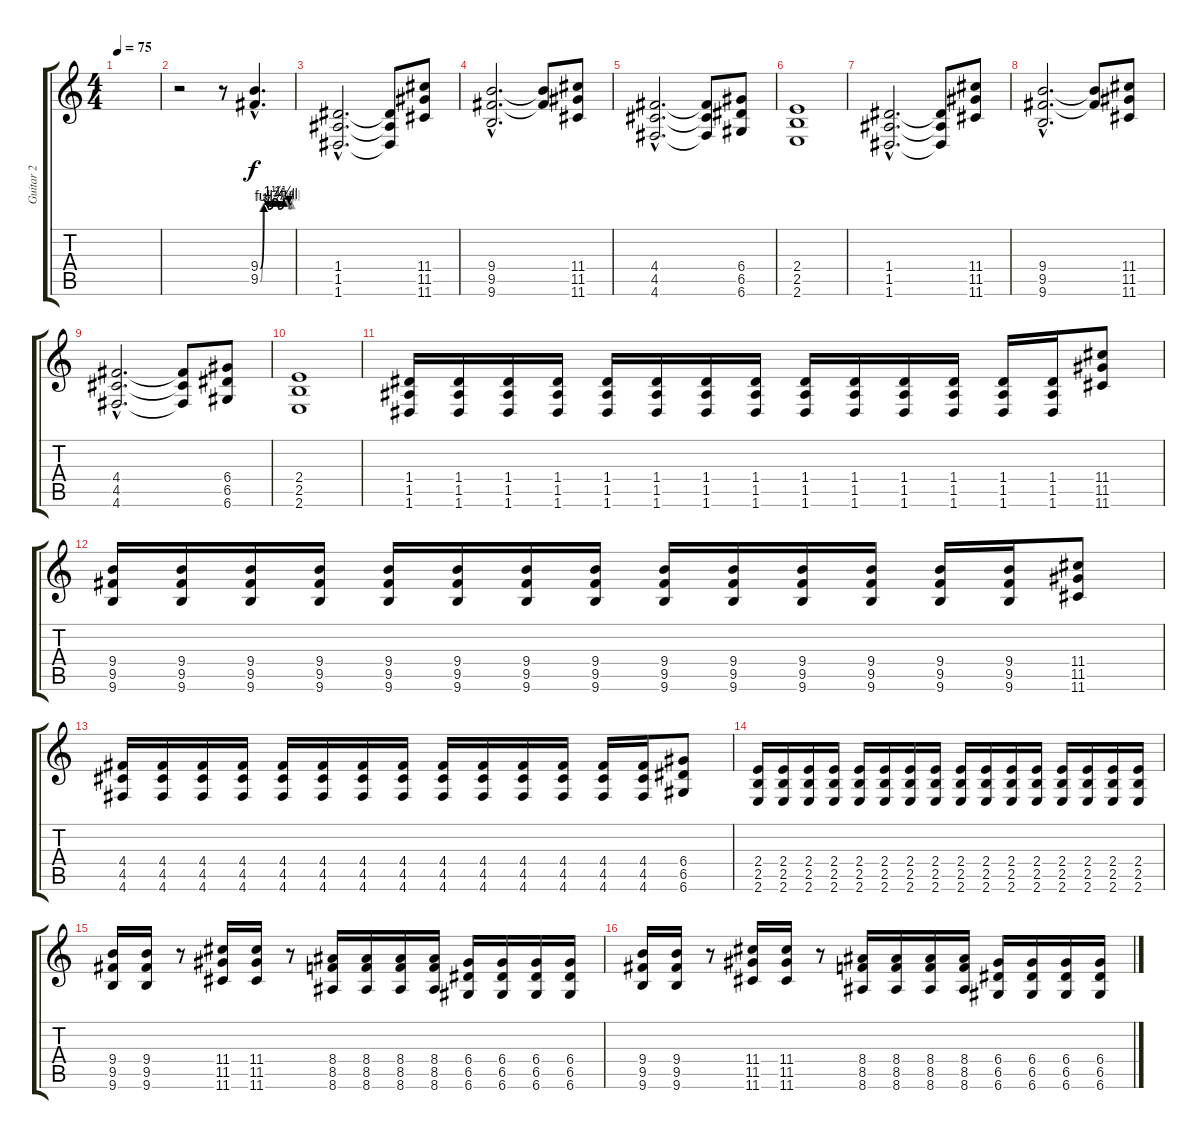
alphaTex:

\track ("Guitar 2" "Guitar 2") {instrument distortionguitar}
\staff {score tabs}
\tuning (E4 B3 G3 D3 A2 D2) {hide}
\ts (4 4)
\tempo 75
\clef g2
\ks c
|
r.2 r.8 (9.4{be (custom 0 0 7 4 15 3 25 5 35 3 45 5 55 4 60 4) hac} 9.5{be (custom 0 0 5 4 15 3 25 5 35 3 45 5 55 3 60 4) hac}).4{d} |
(1.4{hac} 1.5{hac} 1.6{hac}).2{d} (1.4{t} 1.5{t} 1.6{t}).8 (11.4 11.5 11.6).8 |
(9.4{hac} 9.5{hac} 9.6{hac}).2{d} (9.4{t} 9.5{t}).8 (11.4 11.5 11.6).8 |
(4.4{hac} 4.5{hac} 4.6{hac}).2{d} (4.4{t} 4.5{t} 4.6{t}).8 (6.4 6.5 6.6).8 |
(2.4 2.5 2.6).1 |
(1.4{hac} 1.5{hac} 1.6{hac}).2{d} (1.4{t} 1.5{t} 1.6{t}).8 (11.4 11.5 11.6).8 |
(9.4{hac} 9.5{hac} 9.6{hac}).2{d} (9.4{t} 9.5{t}).8 (11.4 11.5 11.6).8 |
(4.4{hac} 4.5{hac} 4.6{hac}).2{d} (4.4{t} 4.5{t} 4.6{t}).8 (6.4 6.5 6.6).8 |
(2.4 2.5 2.6).1 |
(1.4 1.5 1.6).16 (1.4 1.5 1.6).16 (1.4 1.5 1.6).16 (1.4 1.5 1.6).16 (1.4 1.5 1.6).16 (1.4 1.5 1.6).16 (1.4 1.5 1.6).16 (1.4 1.5 1.6).16 (1.4 1.5 1.6).16 (1.4 1.5 1.6).16 (1.4 1.5 1.6).16 (1.4 1.5 1.6).16 (1.4 1.5 1.6).16 (1.4 1.5 1.6).16 (11.4 11.5 11.6).8 |
(9.4 9.5 9.6).16 (9.4 9.5 9.6).16 (9.4 9.5 9.6).16 (9.4 9.5 9.6).16 (9.4 9.5 9.6).16 (9.4 9.5 9.6).16 (9.4 9.5 9.6).16 (9.4 9.5 9.6).16 (9.4 9.5 9.6).16 (9.4 9.5 9.6).16 (9.4 9.5 9.6).16 (9.4 9.5 9.6).16 (9.4 9.5 9.6).16 (9.4 9.5 9.6).16 (11.4 11.5 11.6).8 |
(4.4 4.5 4.6).16 (4.4 4.5 4.6).16 (4.4 4.5 4.6).16 (4.4 4.5 4.6).16 (4.4 4.5 4.6).16 (4.4 4.5 4.6).16 (4.4 4.5 4.6).16 (4.4 4.5 4.6).16 (4.4 4.5 4.6).16 (4.4 4.5 4.6).16 (4.4 4.5 4.6).16 (4.4 4.5 4.6).16 (4.4 4.5 4.6).16 (4.4 4.5 4.6).16 (6.4 6.5 6.6).8 |
(2.4 2.5 2.6).16 (2.4 2.5 2.6).16 (2.4 2.5 2.6).16 (2.4 2.5 2.6).16 (2.4 2.5 2.6).16 (2.4 2.5 2.6).16 (2.4 2.5 2.6).16 (2.4 2.5 2.6).16 (2.4 2.5 2.6).16 (2.4 2.5 2.6).16 (2.4 2.5 2.6).16 (2.4 2.5 2.6).16 (2.4 2.5 2.6).16 (2.4 2.5 2.6).16 (2.4 2.5 2.6).16 (2.4 2.5 2.6).16 |
(9.4 9.5 9.6).16 (9.4 9.5 9.6).16 r.8 (11.4 11.5 11.6).16 (11.4 11.5 11.6).16 r.8 (8.4 8.5 8.6).16 (8.4 8.5 8.6).16 (8.4 8.5 8.6).16 (8.4 8.5 8.6).16 (6.4 6.5 6.6).16 (6.4 6.5 6.6).16 (6.4 6.5 6.6).16 (6.4 6.5 6.6).16 |
(9.4 9.5 9.6).16 (9.4 9.5 9.6).16 r.8 (11.4 11.5 11.6).16 (11.4 11.5 11.6).16 r.8 (8.4 8.5 8.6).16 (8.4 8.5 8.6).16 (8.4 8.5 8.6).16 (8.4 8.5 8.6).16 (6.4 6.5 6.6).16 (6.4 6.5 6.6).16 (6.4 6.5 6.6).16 (6.4 6.5 6.6).16
